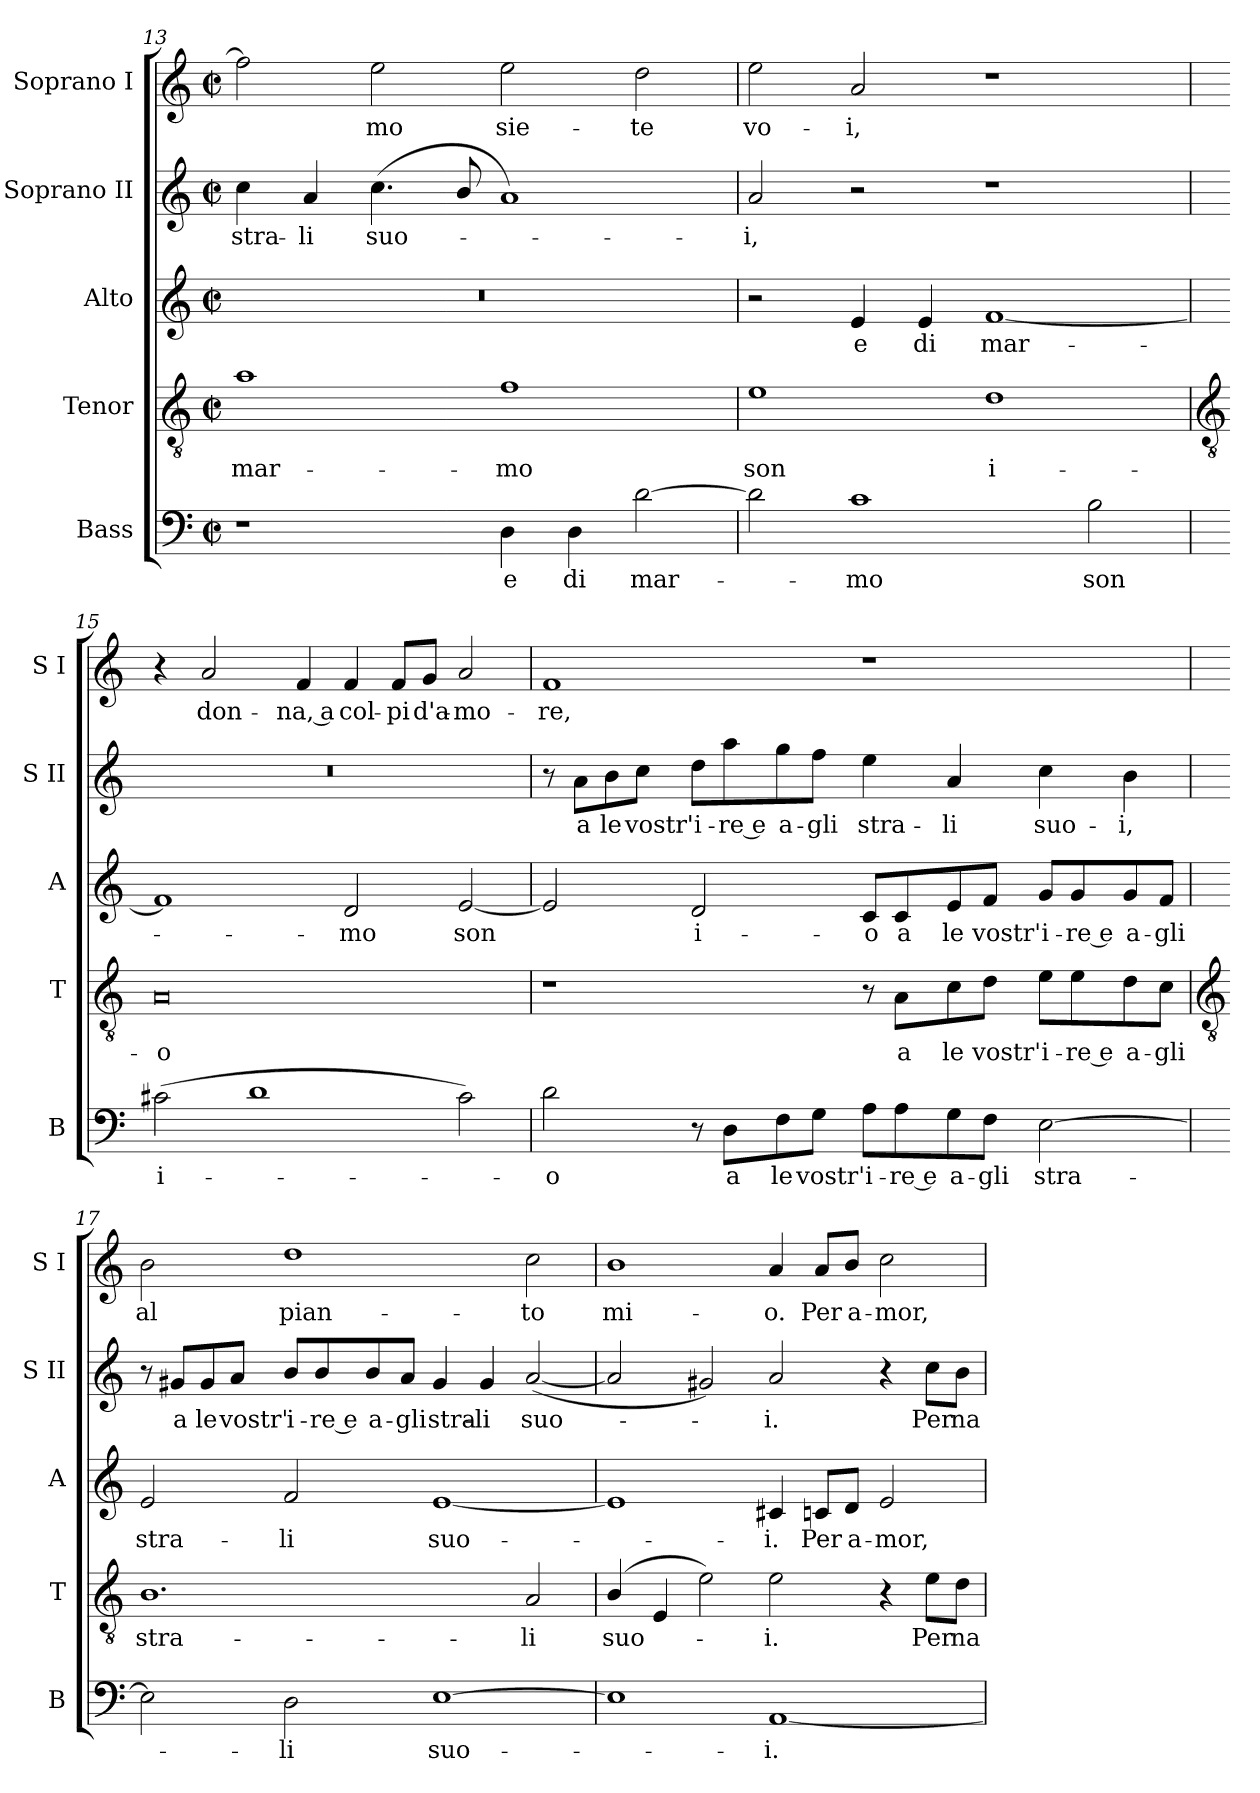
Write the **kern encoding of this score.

**kern	**text	**kern	**text	**kern	**text	**kern	**text	**kern	**text
*part5	*part5	*part4	*part4	*part3	*part3	*part2	*part2	*part1	*part1
*staff5	*staff5	*staff4	*staff4	*staff3	*staff3	*staff2	*staff2	*staff1	*staff1
*I"Bass	*	*I"Tenor	*	*I"Alto	*	*I"Soprano II	*	*I"Soprano I	*
*I'B	*	*I'T	*	*I'A	*	*I'S II	*	*I'S I	*
*clefF4	*	*clefGv2	*	*clefG2	*	*clefG2	*	*clefG2	*
*k[]	*	*k[]	*	*k[]	*	*k[]	*	*k[]	*
*C:	*	*C:	*	*C:	*	*C:	*	*C:	*
*M4/2	*	*M4/2	*	*M4/2	*	*M4/2	*	*M4/2	*
*met(c|)	*	*met(c|)	*	*met(c|)	*	*met(c|)	*	*met(c|)	*
=13	=13	=13	=13	=13	=13	=13	=13	=13	=13
!	!	!	!LO:LY:b	!	!	!	!LO:LY:b	!	!
1r	.	1a	mar-	0r	.	4cc	stra-	2ff]	.
!	!	!	!	!	!	!	!LO:LY:b	!	!
.	.	.	.	.	.	4a	-li	.	.
!	!	!	!	!	!	!	!LO:LY:b	!	!LO:LY:b
.	.	.	.	.	.	(<4.cc	suo-	2ee	mo
.	.	.	.	.	.	8b/	.	.	.
!	!LO:LY:b	!	!LO:LY:b	!	!	!	!	!	!LO:LY:b
4D	e	1f	-mo	.	.	1a)	.	2ee	sie-
!	!LO:LY:b	!	!	!	!	!	!	!	!
4D	di	.	.	.	.	.	.	.	.
!	!LO:LY:b	!	!	!	!	!	!	!	!LO:LY:b
[2d	mar-	.	.	.	.	.	.	2dd	-te
=14	=14	=14	=14	=14	=14	=14	=14	=14	=14
!	!	!	!LO:LY:b	!	!	!	!LO:LY:b	!	!LO:LY:b
2d]	.	1e	son	2r	.	2a	i,	2ee	vo-
!	!LO:LY:b	!	!	!	!LO:LY:b	!	!	!	!LO:LY:b
1c	mo	.	.	4e	e	2r	.	2a	-i,
!	!	!	!	!	!LO:LY:b	!	!	!	!
.	.	.	.	4e	di	.	.	.	.
!	!	!	!LO:LY:b	!	!LO:LY:b	!	!	!	!
.	.	1d	i-	[1f	mar-	1r	.	1r	.
!	!LO:LY:b	!	!	!	!	!	!	!	!
2B	son	.	.	.	.	.	.	.	.
!!LO:LB:g=z
=15	=15	=15	=15	=15	=15	=15	=15	=15	=15
*	*	*clefGv2	*	*	*	*	*	*	*
!	!LO:LY:b	!	!LO:LY:b	!	!	!	!	!	!
(>2c#X	i-	0A	-o	1f]	.	0r	.	4r	.
!	!	!	!	!	!	!	!	!	!LO:LY:b
.	.	.	.	.	.	.	.	2a	don-
1d	.	.	.	.	.	.	.	.	.
!	!	!	!	!	!	!	!	!	!LO:LY:b
.	.	.	.	.	.	.	.	4f	-na, a
!	!	!	!	!	!LO:LY:b	!	!	!	!LO:LY:b
.	.	.	.	2d	mo	.	.	4f	col-
!	!	!	!	!	!	!	!	!	!LO:LY:b
.	.	.	.	.	.	.	.	8f/L	-pi
!	!	!	!	!	!	!	!	!	!LO:LY:b
.	.	.	.	.	.	.	.	8g/J	d'a-
!	!	!	!	!	!LO:LY:b	!	!	!	!LO:LY:b
2c#)	.	.	.	[2e	son	.	.	2a	-mo-
=16	=16	=16	=16	=16	=16	=16	=16	=16	=16
!	!LO:LY:b	!	!	!	!	!	!	!	!LO:LY:b
2d	o	1r	.	2e]	.	8r	.	1f	-re,
!	!	!	!	!	!	!	!LO:LY:b	!	!
.	.	.	.	.	.	8a\L	a	.	.
!	!	!	!	!	!	!	!LO:LY:b	!	!
.	.	.	.	.	.	8b\	le	.	.
!	!	!	!	!	!	!	!LO:LY:b	!	!
.	.	.	.	.	.	8cc\J	vostr'	.	.
!	!	!	!	!	!LO:LY:b	!	!LO:LY:b	!	!
8r	.	.	.	2d	i-	8dd\L	i-	.	.
!	!LO:LY:b	!	!	!	!	!	!LO:LY:b	!	!
8D\L	a	.	.	.	.	8aa\	-re e	.	.
!	!LO:LY:b	!	!	!	!	!	!LO:LY:b	!	!
8F\	le	.	.	.	.	8gg\	a-	.	.
!	!LO:LY:b	!	!	!	!	!	!LO:LY:b	!	!
8G\J	vostr'	.	.	.	.	8ff\J	-gli	.	.
!	!LO:LY:b	!	!	!	!LO:LY:b	!	!LO:LY:b	!	!
8A\L	i-	8r	.	8c/L	-o	4ee	stra-	1r	.
!	!LO:LY:b	!	!LO:LY:b	!	!LO:LY:b	!	!	!	!
8A\	-re e	8A\L	a	8c/	a	.	.	.	.
!	!LO:LY:b	!	!LO:LY:b	!	!LO:LY:b	!	!LO:LY:b	!	!
8G\	a-	8c\	le	8e/	le	4a	-li	.	.
!	!LO:LY:b	!	!LO:LY:b	!	!LO:LY:b	!	!	!	!
8F\J	-gli	8d\J	vostr'	8f/J	vostr'	.	.	.	.
!	!LO:LY:b	!	!LO:LY:b	!	!LO:LY:b	!	!LO:LY:b	!	!
[2E	stra-	8e\L	i-	8g/L	i-	4cc	suo-	.	.
!	!	!	!LO:LY:b	!	!LO:LY:b	!	!	!	!
.	.	8e\	-re e	8g/	-re e	.	.	.	.
!	!	!	!LO:LY:b	!	!LO:LY:b	!	!LO:LY:b	!	!
.	.	8d\	a-	8g/	a-	4b	-i,	.	.
!	!	!	!LO:LY:b	!	!LO:LY:b	!	!	!	!
.	.	8c\J	-gli	8f/J	-gli	.	.	.	.
!!LO:LB:g=z
=17	=17	=17	=17	=17	=17	=17	=17	=17	=17
*	*	*clefGv2	*	*	*	*	*	*	*
!	!	!	!LO:LY:b	!	!LO:LY:b	!	!	!	!LO:LY:b
2E]	.	1.B	stra-	2e	stra-	8r	.	2b	al
!	!	!	!	!	!	!	!LO:LY:b	!	!
.	.	.	.	.	.	8g#X/L	a	.	.
!	!	!	!	!	!	!	!LO:LY:b	!	!
.	.	.	.	.	.	8g#/	le	.	.
!	!	!	!	!	!	!	!LO:LY:b	!	!
.	.	.	.	.	.	8a/J	vostr'	.	.
!	!LO:LY:b	!	!	!	!LO:LY:b	!	!LO:LY:b	!	!LO:LY:b
2D	li	.	.	2f	-li	8b/L	i-	1dd	pian-
!	!	!	!	!	!	!	!LO:LY:b	!	!
.	.	.	.	.	.	8b/	-re e	.	.
!	!	!	!	!	!	!	!LO:LY:b	!	!
.	.	.	.	.	.	8b/	a-	.	.
!	!	!	!	!	!	!	!LO:LY:b	!	!
.	.	.	.	.	.	8a/J	-gli	.	.
!	!LO:LY:b	!	!	!	!LO:LY:b	!	!LO:LY:b	!	!
[1E	suo-	.	.	[1e	suo-	4g#	stra-	.	.
!	!	!	!	!	!	!	!LO:LY:b	!	!
.	.	.	.	.	.	4g#	-li	.	.
!	!	!	!LO:LY:b	!	!	!	!LO:LY:b	!	!LO:LY:b
.	.	2A	-li	.	.	(<[2a	suo-	2cc	-to
=18	=18	=18	=18	=18	=18	=18	=18	=18	=18
!	!	!	!LO:LY:b	!	!	!	!	!	!LO:LY:b
1E]	.	(>4B/	suo-	1e]	.	2a]	.	1b	mi-
.	.	4E	.	.	.	.	.	.	.
.	.	2e)	.	.	.	2g#X)	.	.	.
!	!LO:LY:b	!	!LO:LY:b	!	!LO:LY:b	!	!LO:LY:b	!	!LO:LY:b
[1AA	i.	2e	i.	4c#X	i.	2a	i.	4a	-o.
!	!	!	!	!	!LO:LY:b	!	!	!	!LO:LY:b
.	.	.	.	8cn/L	Per	.	.	8a/L	Per
!	!	!	!	!	!LO:LY:b	!	!	!	!LO:LY:b
.	.	.	.	8d/J	a-	.	.	8b/J	a-
!	!	!	!	!	!LO:LY:b	!	!	!	!LO:LY:b
.	.	4r	.	2e	-mor,	4r	.	2cc	-mor,
!	!	!	!LO:LY:b	!	!	!	!LO:LY:b	!	!
.	.	8e\L	Per	.	.	8cc\L	Per	.	.
!	!	!	!LO:LY:b	!	!	!	!LO:LY:b	!	!
.	.	8d\J	na-	.	.	8b\J	na-	.	.
=	=	=	=	=	=	=	=	=	=
*-	*-	*-	*-	*-	*-	*-	*-	*-	*-
